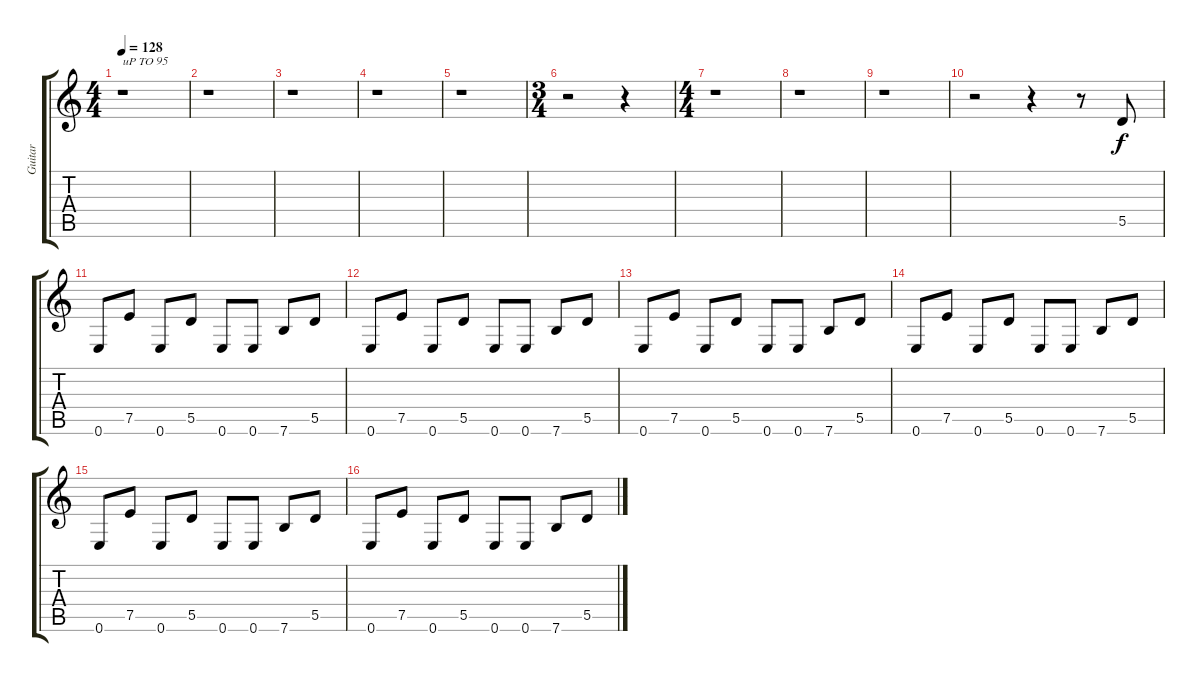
\track ("Guitar" "Guitar") {instrument distortionguitar}
\staff {score tabs}
\tuning (E4 B3 G3 D3 A2 E2) {hide}
\ts (4 4)
\tempo 128
\clef g2
\ks c
r.1{txt "uP TO 95" dy f instrument distortionguitar} |
r.1 |
r.1 |
r.1 |
r.1 |
\ts (3 4)
r.2 r.4 |
\ts (4 4)
r.1 |
r.1 |
r.1 |
r.2 r.4 r.8 5.5.8 |
0.6.8 7.5.8 0.6.8 5.5.8 0.6.8 0.6.8 7.6.8 5.5.8 |
0.6.8 7.5.8 0.6.8 5.5.8 0.6.8 0.6.8 7.6.8 5.5.8 |
0.6.8 7.5.8 0.6.8 5.5.8 0.6.8 0.6.8 7.6.8 5.5.8 |
0.6.8 7.5.8 0.6.8 5.5.8 0.6.8 0.6.8 7.6.8 5.5.8 |
0.6.8 7.5.8 0.6.8 5.5.8 0.6.8 0.6.8 7.6.8 5.5.8 |
0.6.8 7.5.8 0.6.8 5.5.8 0.6.8 0.6.8 7.6.8 5.5.8
